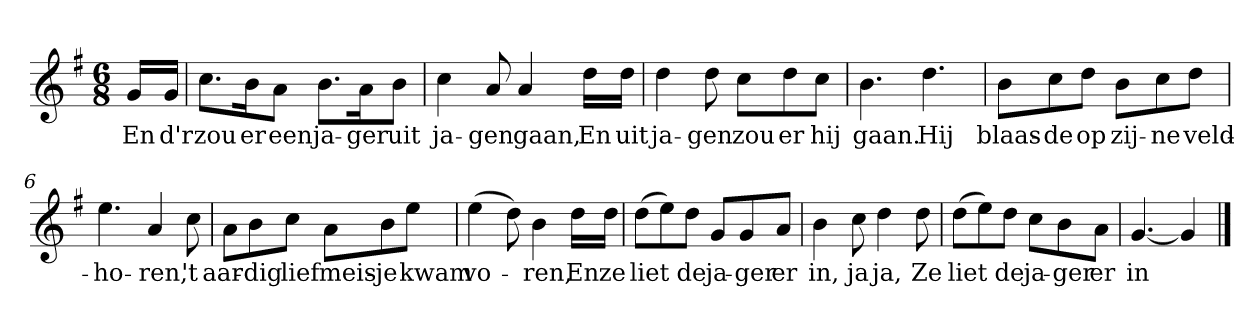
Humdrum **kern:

**kern	**text
*part1	*part1
*staff1	*staff1
*clefG2	*
*k[f#]	*
*G:	*
*M6/8	*
*MM120	*
=	=
16g/LL	En
16g/JJ	d'r
=1	=1
8.cc\L	zou
16b\K	er
8a\J	een
8.b\L	ja-
16a\K	-ger
8b\J	uit
=2	=2
4cc	ja-
8a	-gen
4a	gaan,
16dd\LL	En
16dd\JJ	uit
=3	=3
4dd	ja-
8dd	-gen
8cc\L	zou
8dd\	er
8cc\J	hij
=4	=4
4.b	gaan.
4.dd	Hij
=5	=5
8b\L	blaas-
8cc\	-de
8dd\J	op
8b\L	zij-
8cc\	-ne
8dd\J	veld-
=6	=6
4.ee	-ho-
4a	-ren,
8cc	't
=7	=7
8a\L	aar-
8b\	-dig
8cc\J	lief
8a\L	meis-
8b\	-je
8ee\J	kwam
=8	=8
(4ee	vo-
8dd)	.
4b	-ren,
16dd\LL	En
16dd\JJ	ze
=9	=9
(8dd\L	liet
8ee\)	.
8dd\J	de
8g/L	ja-
8g/	-ger
8a/J	er
=10	=10
4b	in,
8cc	ja
4dd	ja,
8dd	Ze
=11	=11
(8dd\L	liet
8ee\)	.
8dd\J	de
8cc\L	ja-
8b\	-ger
8a\J	er
=12	=12
[4.g	in
4g]	.
==	==
*-	*-
